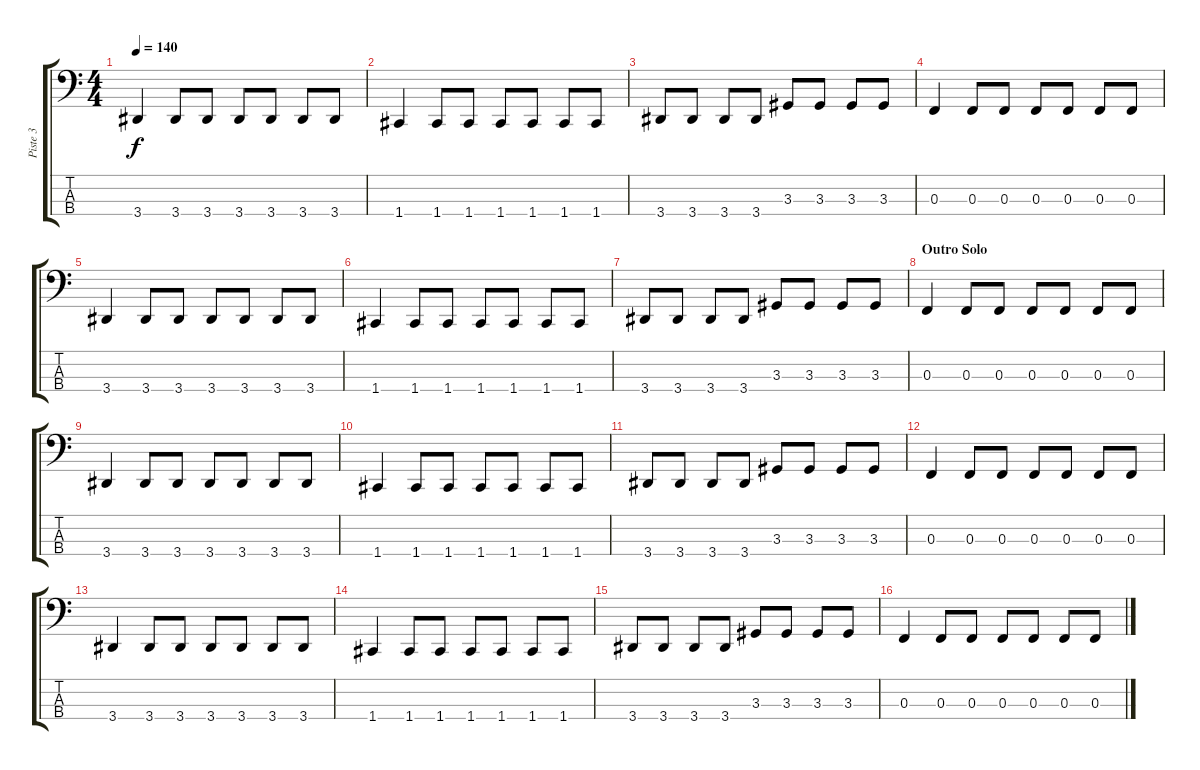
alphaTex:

\track ("Piste 3" "Piste 3") {instrument electricbassfinger}
\staff {score tabs}
\tuning (Eb2 Bb1 F1 C1) {hide}
\ts (4 4)
\tempo 140
\clef f4
\ks c
3.4.4{dy f} 3.4.8 3.4.8 3.4.8 3.4.8 3.4.8 3.4.8 |
1.4.4 1.4.8 1.4.8 1.4.8 1.4.8 1.4.8 1.4.8 |
3.4.8 3.4.8 3.4.8 3.4.8 3.3.8 3.3.8 3.3.8 3.3.8 |
0.3.4 0.3.8 0.3.8 0.3.8 0.3.8 0.3.8 0.3.8 |
3.4.4 3.4.8 3.4.8 3.4.8 3.4.8 3.4.8 3.4.8 |
1.4.4 1.4.8 1.4.8 1.4.8 1.4.8 1.4.8 1.4.8 |
3.4.8 3.4.8 3.4.8 3.4.8 3.3.8 3.3.8 3.3.8 3.3.8 |
\section ("" "Outro Solo")
0.3.4 0.3.8 0.3.8 0.3.8 0.3.8 0.3.8 0.3.8 |
3.4.4 3.4.8 3.4.8 3.4.8 3.4.8 3.4.8 3.4.8 |
1.4.4 1.4.8 1.4.8 1.4.8 1.4.8 1.4.8 1.4.8 |
3.4.8 3.4.8 3.4.8 3.4.8 3.3.8 3.3.8 3.3.8 3.3.8 |
0.3.4 0.3.8 0.3.8 0.3.8 0.3.8 0.3.8 0.3.8 |
3.4.4 3.4.8 3.4.8 3.4.8 3.4.8 3.4.8 3.4.8 |
1.4.4 1.4.8 1.4.8 1.4.8 1.4.8 1.4.8 1.4.8 |
3.4.8 3.4.8 3.4.8 3.4.8 3.3.8 3.3.8 3.3.8 3.3.8 |
0.3.4 0.3.8 0.3.8 0.3.8 0.3.8 0.3.8 0.3.8
